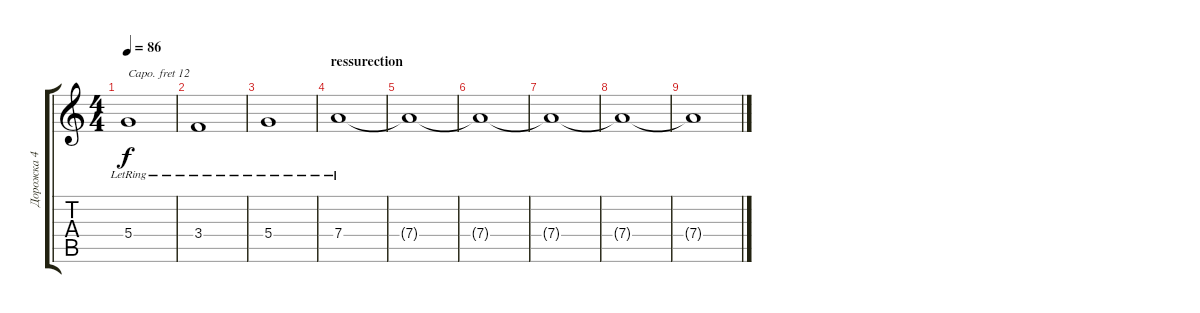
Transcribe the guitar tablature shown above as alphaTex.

\track ("Дорожка 4" "Дорожка 4") {instrument cello}
\staff {score tabs}
\capo 12
\tuning (E4 B3 G3 D3 A2 E2) {hide}
\ts (4 4)
\tempo 86
\clef g2
\ks c
5.4{lr}.1{dy f} |
3.4{lr}.1 |
5.4{lr}.1 |
\section ("" "ressurection")
7.4{lr}.1 |
7.4{t}.1 |
7.4{t}.1 |
7.4{t}.1{volume 0} |
7.4{t}.1 |
7.4{t}.1
